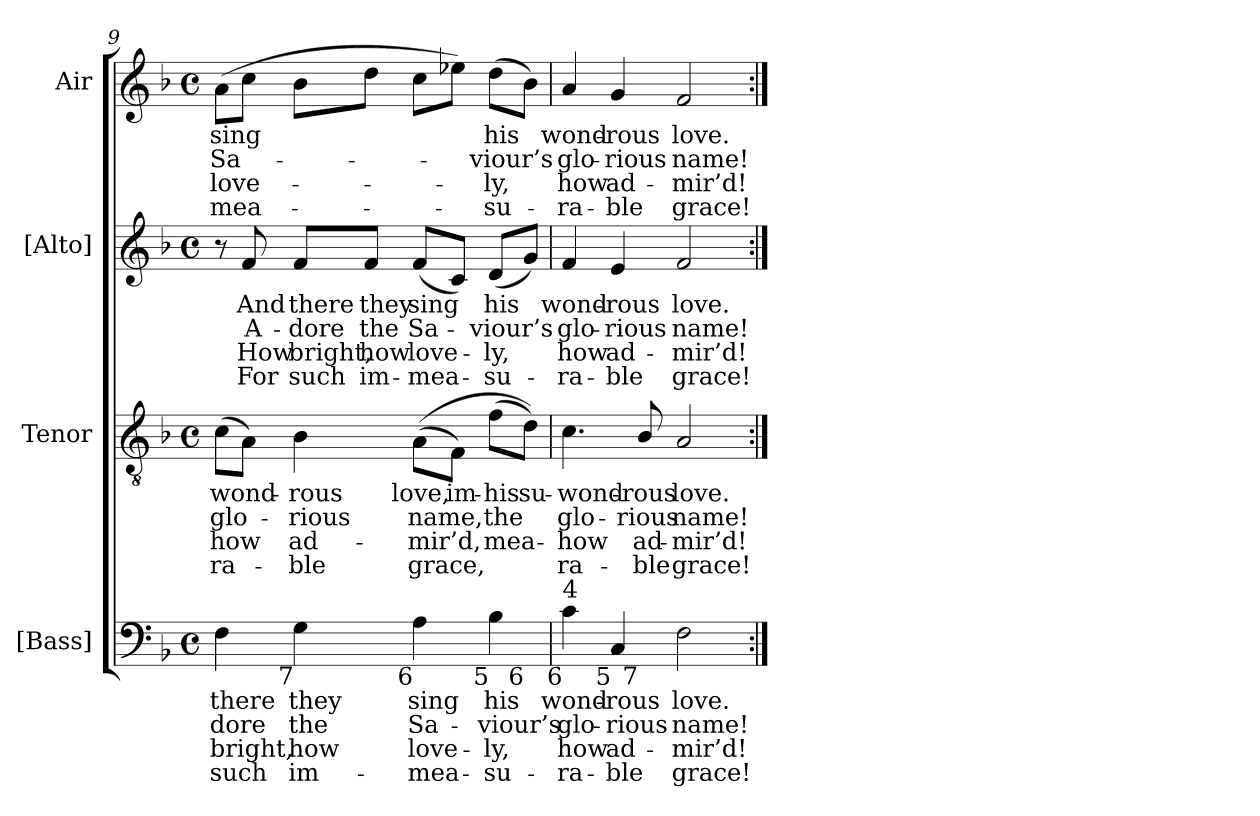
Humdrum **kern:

**kern	**text	**text	**text	**text	**kern	**text	**text	**text	**text	**kern	**text	**text	**text	**text	**kern	**text	**text	**text	**text
*part4	*part4	*part4	*part4	*part4	*part3	*part3	*part3	*part3	*part3	*part2	*part2	*part2	*part2	*part2	*part1	*part1	*part1	*part1	*part1
*staff4	*staff4	*staff4	*staff4	*staff4	*staff3	*staff3	*staff3	*staff3	*staff3	*staff2	*staff2	*staff2	*staff2	*staff2	*staff1	*staff1	*staff1	*staff1	*staff1
*I"[Bass]	*	*	*	*	*I"Tenor	*	*	*	*	*I"[Alto]	*	*	*	*	*I"Air	*	*	*	*
*I'B.	*	*	*	*	*I'T.	*	*	*	*	*I'A.	*	*	*	*	*	*	*	*	*
*clefF4	*	*	*	*	*clefGv2	*	*	*	*	*clefG2	*	*	*	*	*clefG2	*	*	*	*
*	*	*	*	*	*ITrd7c12	*	*	*	*	*	*	*	*	*	*	*	*	*	*
*k[b-]	*	*	*	*	*k[b-]	*	*	*	*	*k[b-]	*	*	*	*	*k[b-]	*	*	*	*
*F:	*	*	*	*	*F:	*	*	*	*	*F:	*	*	*	*	*F:	*	*	*	*
*M4/4	*	*	*	*	*M4/4	*	*	*	*	*M4/4	*	*	*	*	*M4/4	*	*	*	*
*met(c)	*	*	*	*	*met(c)	*	*	*	*	*met(c)	*	*	*	*	*met(c)	*	*	*	*
=9	=9	=9	=9	=9	=9	=9	=9	=9	=9	=9	=9	=9	=9	=9	=9	=9	=9	=9	=9
!	!LO:LY:b:color=#000000	!LO:LY:b:color=#000000	!LO:LY:b:color=#000000	!LO:LY:b:color=#000000	!	!	!	!	!	!	!	!	!	!	!	!	!	!	!
!	!	!	!	!	!	!LO:LY:b:color=#000000	!LO:LY:b:color=#000000	!LO:LY:b:color=#000000	!LO:LY:b:color=#000000	!	!	!	!	!	!	!	!	!	!
!	!	!	!	!	!	!	!	!	!	!	!	!	!	!	!	!LO:LY:b:color=#000000	!LO:LY:b:color=#000000	!LO:LY:b:color=#000000	!LO:LY:b:color=#000000
*^	*	*	*	*	*	*	*	*	*	*	*	*	*	*	*	*	*	*	*
4Fi\	2..ryy	there	-dore	bright,	such	(8Ci\L	wond-	glo-	-how	ra-	8r	.	.	.	.	(8ai\L	sing	Sa-	-love-	-mea-
!	!	!	!	!	!	!	!	!	!	!	!	!LO:LY:b:color=#000000	!LO:LY:b:color=#000000	!LO:LY:b:color=#000000	!LO:LY:b:color=#000000	!	!	!	!	!
.	.	.	.	.	.	8AAi\J)	.	.	.	.	8fi/	And	A-	How	For	8cci\J	.	.	.	.
!	!	!LO:LY:b:color=#000000	!LO:LY:b:color=#000000	!LO:LY:b:color=#000000	!LO:LY:b:color=#000000	!	!	!	!	!	!	!	!	!	!	!	!	!	!	!
!	!	!	!	!	!	!	!LO:LY:b:color=#000000	!LO:LY:b:color=#000000	!LO:LY:b:color=#000000	!LO:LY:b:color=#000000	!	!	!	!	!	!	!	!	!	!
!LO:TX:b:rj:t=7	!	!	!	!	!	!	!	!	!	!	!	!	!	!	!	!	!	!	!	!
!	!	!	!	!	!	!	!	!	!	!	!	!LO:LY:b:color=#000000	!LO:LY:b:color=#000000	!LO:LY:b:color=#000000	!LO:LY:b:color=#000000	!	!	!	!	!
4Gi\	.	they	the	how	im-	4BB-i\	-rous	-rious	-ad-	-ble	8fi/L	there	-dore	bright,	such	8b-i\L	.	.	.	.
!	!	!	!	!	!	!	!	!	!	!	!	!LO:LY:b:color=#000000	!LO:LY:b:color=#000000	!LO:LY:b:color=#000000	!LO:LY:b:color=#000000	!	!	!	!	!
.	.	.	.	.	.	.	.	.	.	.	8fi/J	they	the	how	im-	8ddi\J	.	.	.	.
!	!	!LO:LY:b:color=#000000	!LO:LY:b:color=#000000	!LO:LY:b:color=#000000	!LO:LY:b:color=#000000	!	!	!	!	!	!	!	!	!	!	!	!	!	!	!
!	!	!	!	!	!	!	!LO:LY:b:color=#000000	!LO:LY:b:color=#000000	!LO:LY:b:color=#000000	!LO:LY:b:color=#000000	!	!	!	!	!	!	!	!	!	!
!LO:TX:b:rj:t=6	!	!	!	!	!	!	!	!	!	!	!	!	!	!	!	!	!	!	!	!
!	!	!	!	!	!	!	!	!	!	!	!	!LO:LY:b:color=#000000	!LO:LY:b:color=#000000	!LO:LY:b:color=#000000	!LO:LY:b:color=#000000	!	!	!	!	!
4Ai\	.	sing	Sa-	-love-	-mea-	((8AAi\L	love,	name,	mir’d,	grace,	(8fi/L	sing	Sa-	-love-	-mea-	8cci\L	.	.	.	.
!	!	!	!	!	!	!	!LO:LY:b:color=#000000	!	!	!	!	!	!	!	!	!	!	!	!	!
.	.	.	.	.	.	8FFi\J)	im-	.	.	.	8ci/J)	.	.	.	.	8ee-Xi\J)	.	.	.	.
!	!	!LO:LY:b:color=#000000	!LO:LY:b:color=#000000	!LO:LY:b:color=#000000	!LO:LY:b:color=#000000	!	!	!	!	!	!	!	!	!	!	!	!	!	!	!
!	!	!	!	!	!	!	!LO:LY:b:color=#000000	!LO:LY:b:color=#000000	!LO:LY:b:color=#000000	!	!	!	!	!	!	!	!	!	!	!
!	!	!	!	!	!	!	!	!	!	!	!	!LO:LY:b:color=#000000	!LO:LY:b:color=#000000	!LO:LY:b:color=#000000	!LO:LY:b:color=#000000	!	!	!	!	!
!LO:TX:b:rj:t=5	!	!	!	!	!	!	!	!	!	!	!	!	!	!	!	!	!	!	!	!
!	!	!	!	!	!	!	!	!	!	!	!	!	!	!	!	!	!LO:LY:b:color=#000000	!LO:LY:b:color=#000000	!LO:LY:b:color=#000000	!LO:LY:b:color=#000000
4B-i\	.	his	-viour’s	-ly,	su-	(8Fi\L	his	the	-mea-	.	(8di/L	his	-viour’s	-ly,	su-	(8ddi\L	his	-viour’s	-ly,	su-
!	!LO:TX:b:rj:t=6	!	!	!	!	!	!	!	!	!	!	!	!	!	!	!	!	!	!	!
!	!	!	!	!	!	!	!LO:LY:b:color=#000000	!	!	!	!	!	!	!	!	!	!	!	!	!
.	8ryy	.	.	.	.	8Di\J))	-su-	.	.	.	8gi/J)	.	.	.	.	8b-i\J)	.	.	.	.
=10	=10	=10	=10	=10	=10	=10	=10	=10	=10	=10	=10	=10	=10	=10	=10	=10	=10	=10	=10	=10
!	!	!LO:LY:b:color=#000000	!LO:LY:b:color=#000000	!LO:LY:b:color=#000000	!LO:LY:b:color=#000000	!	!	!	!	!	!	!	!	!	!	!	!	!	!	!
!	!	!	!	!	!	!	!LO:LY:b:color=#000000	!LO:LY:b:color=#000000	!LO:LY:b:color=#000000	!LO:LY:b:color=#000000	!	!	!	!	!	!	!	!	!	!
!	!	!	!	!	!	!	!	!	!	!	!	!LO:LY:b:color=#000000	!LO:LY:b:color=#000000	!LO:LY:b:color=#000000	!LO:LY:b:color=#000000	!	!	!	!	!
!LO:TX:b:rj:t=6	!	!	!	!	!	!	!	!	!	!	!	!	!	!	!	!	!	!	!	!
!LO:TX:t=4	!	!	!	!	!	!	!	!	!	!	!	!	!	!	!	!	!	!	!	!
!	!	!	!	!	!	!	!	!	!	!	!	!	!	!	!	!	!LO:LY:b:color=#000000	!LO:LY:b:color=#000000	!LO:LY:b:color=#000000	!LO:LY:b:color=#000000
4ci\	4.ryy	wond-	glo-	-how	ra-	4.Ci\	wond-	glo-	-how	ra-	4fi/	wond-	glo-	-how	ra-	4ai/	wond-	glo-	-how	ra-
!	!	!LO:LY:b:color=#000000	!LO:LY:b:color=#000000	!LO:LY:b:color=#000000	!LO:LY:b:color=#000000	!	!	!	!	!	!	!	!	!	!	!	!	!	!	!
!	!	!	!	!	!	!	!	!	!	!	!	!LO:LY:b:color=#000000	!LO:LY:b:color=#000000	!LO:LY:b:color=#000000	!LO:LY:b:color=#000000	!	!	!	!	!
!LO:TX:b:rj:t=5	!	!	!	!	!	!	!	!	!	!	!	!	!	!	!	!	!	!	!	!
!	!	!	!	!	!	!	!	!	!	!	!	!	!	!	!	!	!LO:LY:b:color=#000000	!LO:LY:b:color=#000000	!LO:LY:b:color=#000000	!LO:LY:b:color=#000000
4Ci/	.	-rous	-rious	-ad-	-ble	.	.	.	.	.	4ei/	-rous	-rious	-ad-	-ble	4gi/	-rous	-rious	-ad-	-ble
!	!LO:TX:b:rj:t=7	!	!	!	!	!	!	!	!	!	!	!	!	!	!	!	!	!	!	!
!	!	!	!	!	!	!	!LO:LY:b:color=#000000	!LO:LY:b:color=#000000	!LO:LY:b:color=#000000	!LO:LY:b:color=#000000	!	!	!	!	!	!	!	!	!	!
.	2ryy	.	.	.	.	8BB-i/	-rous	-rious	-ad-	-ble	.	.	.	.	.	.	.	.	.	.
!	!	!LO:LY:b:color=#000000	!LO:LY:b:color=#000000	!LO:LY:b:color=#000000	!LO:LY:b:color=#000000	!	!	!	!	!	!	!	!	!	!	!	!	!	!	!
!	!	!	!	!	!	!	!LO:LY:b:color=#000000	!LO:LY:b:color=#000000	!LO:LY:b:color=#000000	!LO:LY:b:color=#000000	!	!	!	!	!	!	!	!	!	!
!	!	!	!	!	!	!	!	!	!	!	!	!LO:LY:b:color=#000000	!LO:LY:b:color=#000000	!LO:LY:b:color=#000000	!LO:LY:b:color=#000000	!	!	!	!	!
!	!	!	!	!	!	!	!	!	!	!	!	!	!	!	!	!	!LO:LY:b:color=#000000	!LO:LY:b:color=#000000	!LO:LY:b:color=#000000	!LO:LY:b:color=#000000
2Fi\	.	love.	name!	mir’d!	grace!	2AAi/	love.	name!	mir’d!	grace!	2fi/	love.	name!	mir’d!	grace!	2fi/	love.	name!	mir’d!	grace!
.	8ryy	.	.	.	.	.	.	.	.	.	.	.	.	.	.	.	.	.	.	.
*v	*v	*	*	*	*	*	*	*	*	*	*	*	*	*	*	*	*	*	*	*
=:|!	=:|!	=:|!	=:|!	=:|!	=:|!	=:|!	=:|!	=:|!	=:|!	=:|!	=:|!	=:|!	=:|!	=:|!	=:|!	=:|!	=:|!	=:|!	=:|!
*-	*-	*-	*-	*-	*-	*-	*-	*-	*-	*-	*-	*-	*-	*-	*-	*-	*-	*-	*-
